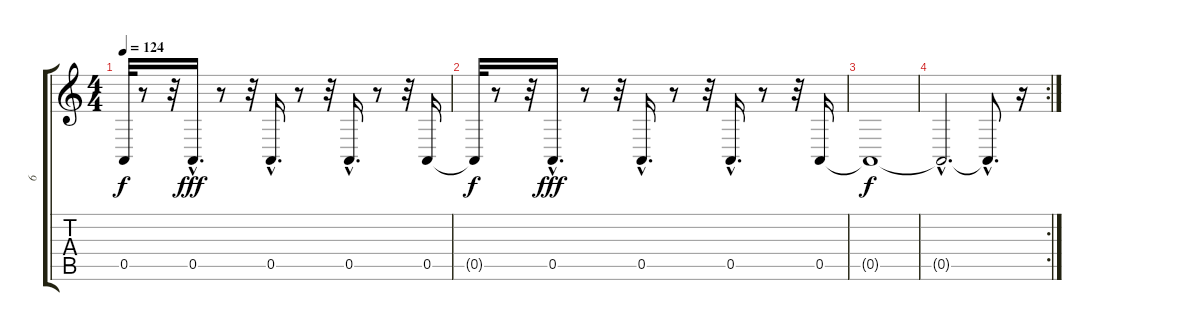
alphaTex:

\track ("6" "6") {instrument stringensemble1}
\staff {score tabs}
\tuning (E4 B3 G3 D3 A2 E2) {hide}
\ts (4 4)
\tempo 124
\clef g2
\ks c
0.5{t}.32{dy f} r.8 r.32 0.5{hac}.16{d dy fff} r.8 r.32 0.5{hac}.16{d} r.8 r.32 0.5{hac}.16{d} r.8 r.32 0.5.16 |
0.5{t}.32{dy f} r.8 r.32 0.5{hac}.16{d dy fff} r.8 r.32 0.5{hac}.16{d} r.8 r.32 0.5{hac}.16{d} r.8 r.32 0.5.16 |
0.5{t}.1{dy f} |
\rc 2
0.5{hac t}.2{d} 0.5{hac t}.8{d} r.16
